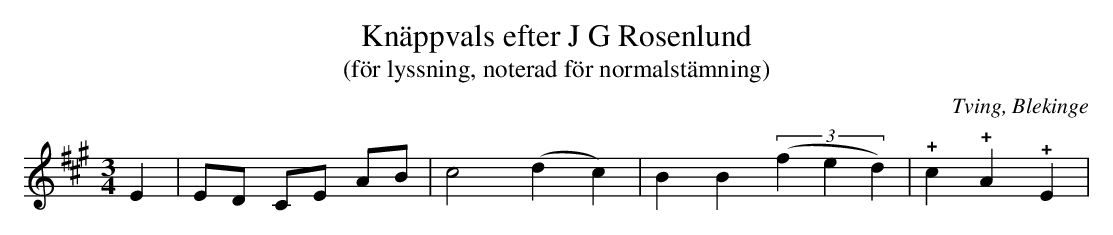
X:1
T:Knäppvals efter J G Rosenlund
T:(för lyssning, noterad för normalstämning)
O:Tving, Blekinge
M:3/4
L:1/4
Q:160
K:A
E | E/D/ C/E/ A/B/ | c2 (dc) | B B ((3fed) | !+!c !+!A !+!E |
